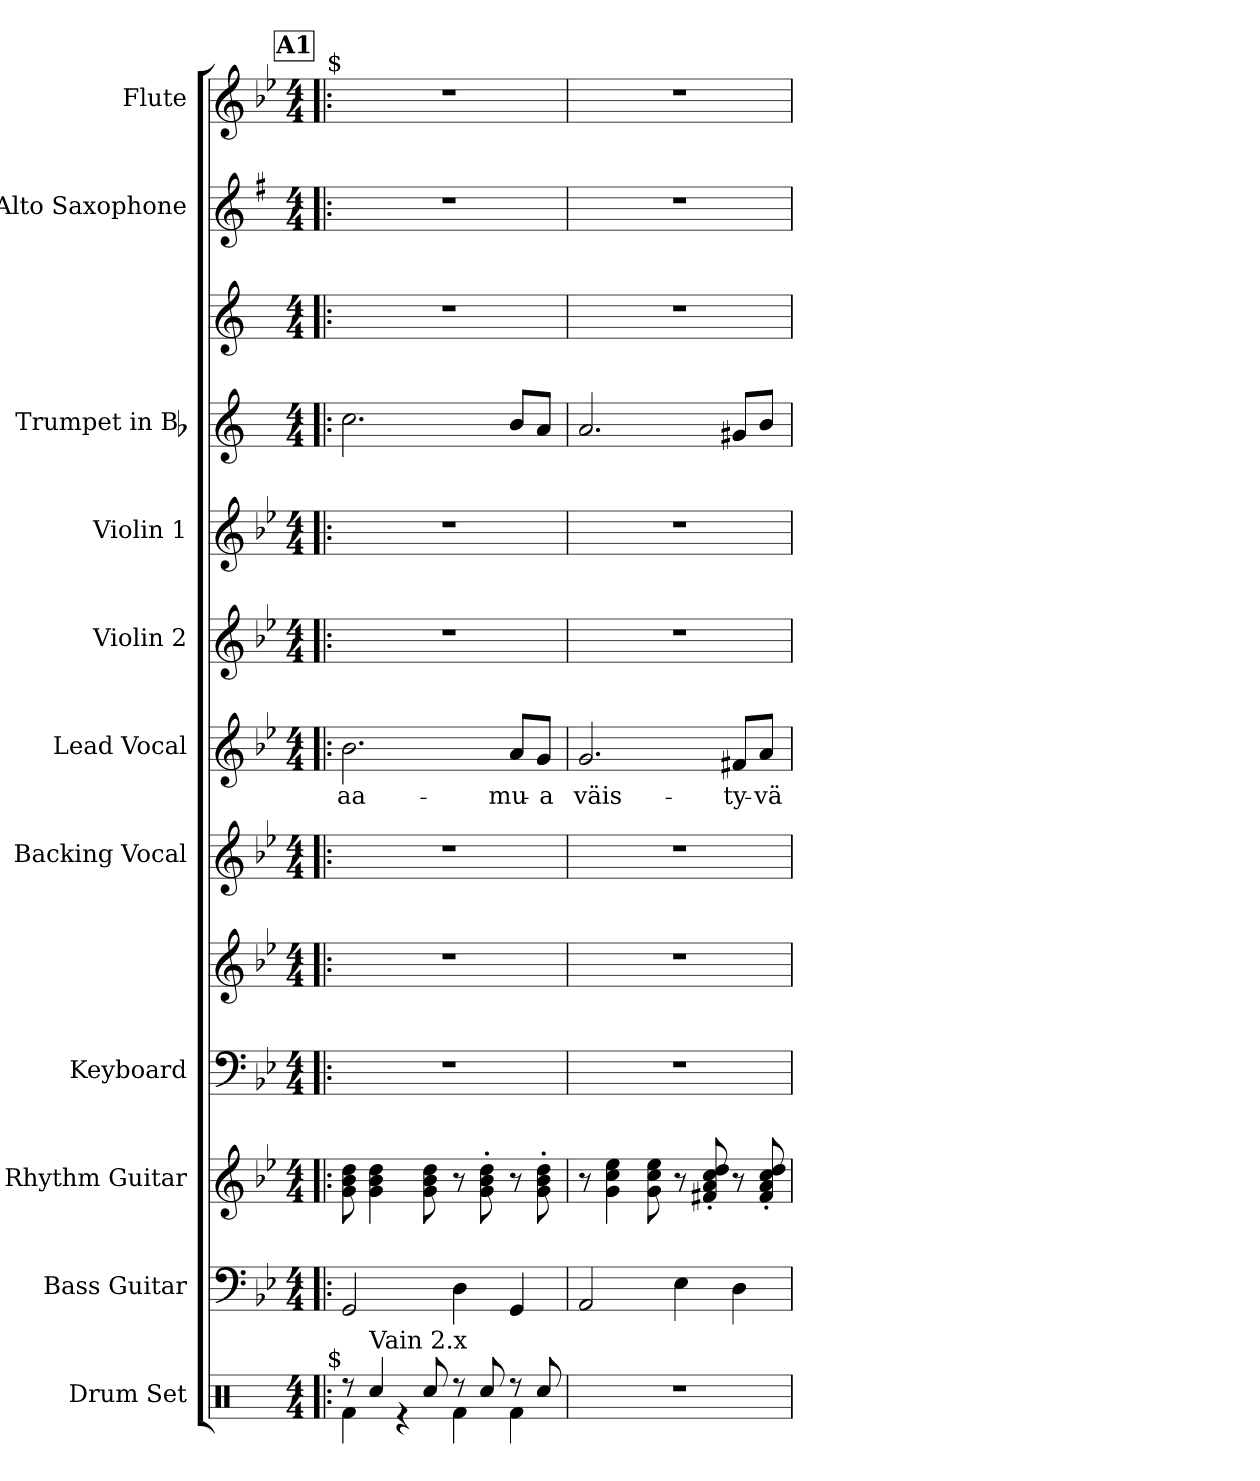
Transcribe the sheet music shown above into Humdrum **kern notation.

**kern	**kern	**kern	**kern	**kern	**kern	**kern	**text	**kern	**kern	**kern	**kern	**kern	**kern
*part11	*part10	*part9	*part8	*part8	*part7	*part6	*part6	*part5	*part4	*part3	*part3	*part2	*part1
*staff13	*staff12	*staff11	*staff10	*staff9	*staff8	*staff7	*staff7	*staff6	*staff5	*staff4	*staff3	*staff2	*staff1
*I"Drum Set	*I"Bass Guitar	*I"Rhythm Guitar	*I"Keyboard	*	*I"Backing Vocal	*I"Lead Vocal	*	*I"Violin 2	*I"Violin 1	*I"Trumpet in Bb	*	*I"Alto Saxophone	*I"Flute
*I'Dr.	*I'Bass	*I'Rhy.	*I'Kbd.	*	*	*	*	*I'Vln. 2	*I'Vln. 1	*I'Tpt.	*	*I'Alto Sax.	*I'Fl.
*clefX	*clefF4	*clefG2	*clefF4	*clefG2	*clefG2	*clefG2	*	*clefG2	*clefG2	*clefG2	*clefG2	*clefG2	*clefG2
*	*ITrd7c12	*ITrd7c12	*	*	*	*	*	*	*	*ITrd1c2	*ITrd1c2	*ITrd5c9	*
*k[]	*k[b-e-]	*k[b-e-]	*k[b-e-]	*k[b-e-]	*k[b-e-]	*k[b-e-]	*	*k[b-e-]	*k[b-e-]	*k[b-e-]	*k[b-e-]	*k[b-e-]	*k[b-e-]
*C:	*B-:	*B-:	*B-:	*B-:	*B-:	*B-:	*	*B-:	*B-:	*B-:	*B-:	*B-:	*B-:
*M4/4	*M4/4	*M4/4	*M4/4	*M4/4	*M4/4	*M4/4	*	*M4/4	*M4/4	*M4/4	*M4/4	*M4/4	*M4/4
!!LO:REH:place=s1:B:color=#000000:enc=box:fs=15.4134:t=A1
=7!|:	=7!|:	=7!|:	=7!|:	=7!|:	=7!|:	=7!|:	=7!|:	=7!|:	=7!|:	=7!|:	=7!|:	=7!|:	=7!|:
*^	*	*	*	*	*	*	*	*	*	*	*	*	*
!	!	!	!	!	!	!	!	!	!	!	!	!	!	!LO:TX:a:rj:t=$
!LO:TX:a:rj:t=$	!	!	!	!	!	!	!	!	!	!	!	!	!	!
!	!	!	!	!	!	!	!	!LO:LY:b:color=#000000	!	!	!	!	!	!
8r	4Rfi\	2GGGi/	8Gi\ 8B-i 8di	1r	1r	1r	2.b-i\	aa-	1r	1r	2.b-i\	1r	1r	1r
!LO:TX:a:t=Vain 2.x	!	!	!	!	!	!	!	!	!	!	!	!	!	!
4Rcci/	.	.	4Gi\ 4B-i 4di	.	.	.	.	.	.	.	.	.	.	.
.	4r	.	.	.	.	.	.	.	.	.	.	.	.	.
8Rcci/	.	.	8Gi\ 8B-i 8di	.	.	.	.	.	.	.	.	.	.	.
8r	4Rfi\	4DDi\	8r	.	.	.	.	.	.	.	.	.	.	.
8Rcci/	.	.	8Gi\' 8B-i' 8di'	.	.	.	.	.	.	.	.	.	.	.
!	!	!	!	!	!	!	!	!LO:LY:b:color=#000000	!	!	!	!	!	!
8r	4Rfi\	4GGGi/	8r	.	.	.	8ai/L	-mu-	.	.	8ai/L	.	.	.
!	!	!	!	!	!	!	!	!LO:LY:b:color=#000000	!	!	!	!	!	!
8Rcci/	.	.	8Gi\' 8B-i' 8di'	.	.	.	8gi/J	-a	.	.	8gi/J	.	.	.
*v	*v	*	*	*	*	*	*	*	*	*	*	*	*	*
=8	=8	=8	=8	=8	=8	=8	=8	=8	=8	=8	=8	=8	=8
!	!	!	!	!	!	!	!LO:LY:b:color=#000000	!	!	!	!	!	!
1r	2AAAi/	8r	1r	1r	1r	2.gi/	väis-	1r	1r	2.gi/	1r	1r	1r
.	.	4Gi\ 4ci 4e-i	.	.	.	.	.	.	.	.	.	.	.
.	.	8Gi\ 8ci 8e-i	.	.	.	.	.	.	.	.	.	.	.
.	4EE-i\	8r	.	.	.	.	.	.	.	.	.	.	.
.	.	8F#Xi/' 8Ai' 8ci' 8di'	.	.	.	.	.	.	.	.	.	.	.
!	!	!	!	!	!	!	!LO:LY:b:color=#000000	!	!	!	!	!	!
.	4DDi\	8r	.	.	.	8f#Xi/L	-ty-	.	.	8f#Xi/L	.	.	.
!	!	!	!	!	!	!	!LO:LY:b:color=#000000	!	!	!	!	!	!
.	.	8F#i/' 8Ai' 8ci' 8di'	.	.	.	8ai/J	-vä	.	.	8ai/J	.	.	.
=	=	=	=	=	=	=	=	=	=	=	=	=	=
*-	*-	*-	*-	*-	*-	*-	*-	*-	*-	*-	*-	*-	*-
